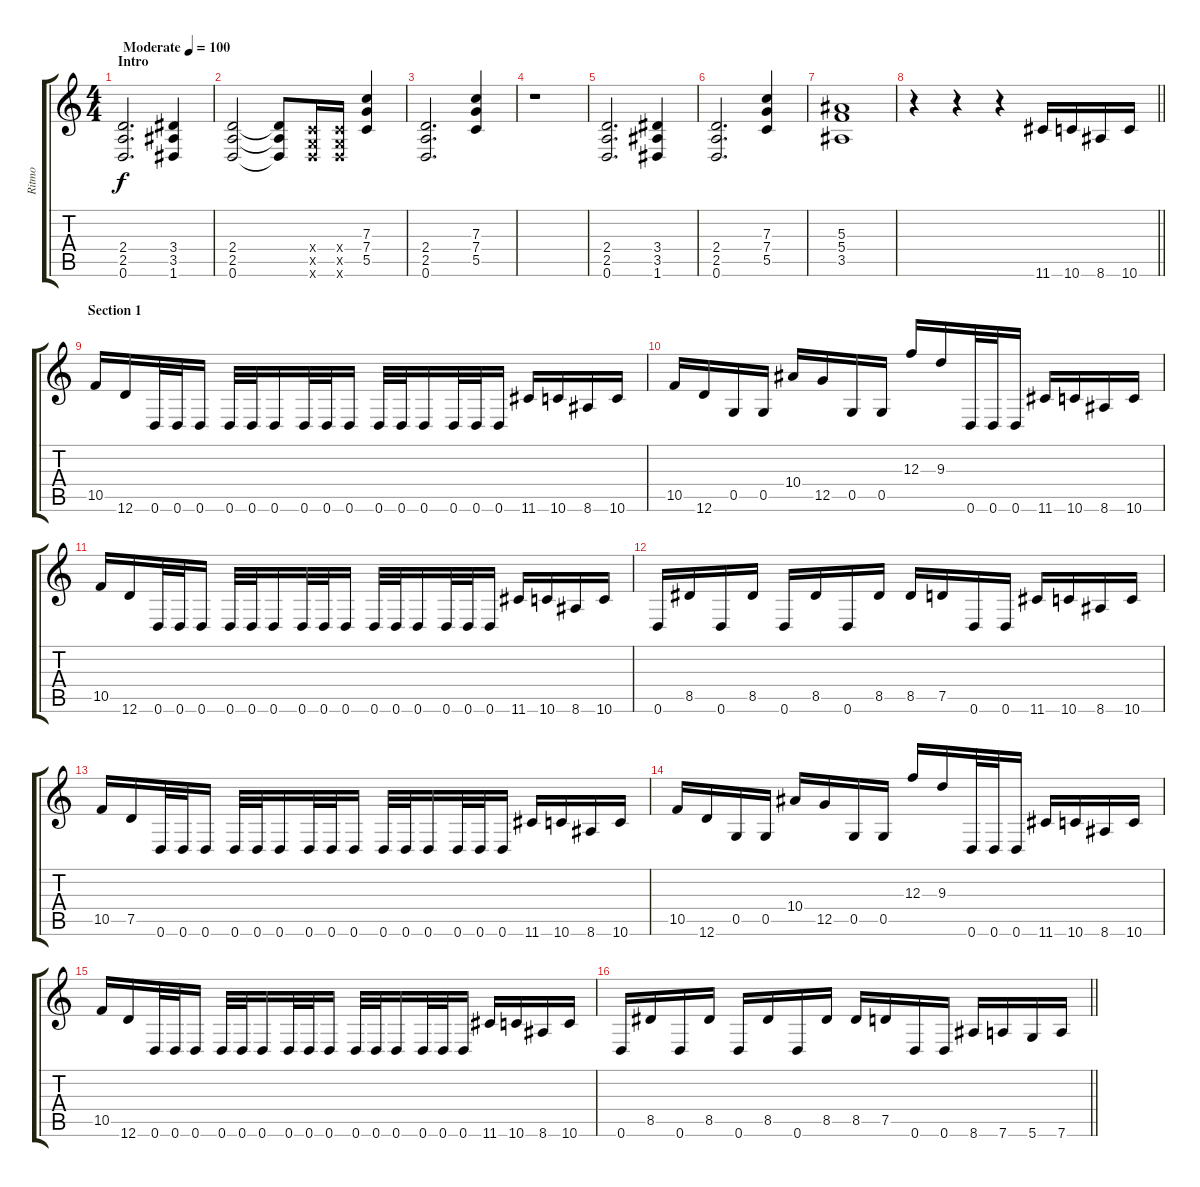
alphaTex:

\track ("Ritmo" "Ritmo") {instrument distortionguitar}
\staff {score tabs}
\tuning (D4 A3 F3 C3 G2 D2) {hide}
\ts (4 4)
\section ("" "Intro")
\tempo (100 "Moderate")
\clef g2
\ks c
(2.4 2.5 0.6).2{d dy f instrument distortionguitar} (3.4 3.5 1.6).4 |
(2.4 2.5 0.6).2 (2.4{t} 2.5{t} 0.6{t}).8 (0.4{x} 0.5{x} 0.6{x}).16 (0.4{x} 0.5{x} 0.6{x}).16 (7.3 7.4 5.5).4 |
(2.4 2.5 0.6).2{d} (7.3 7.4 5.5).4 |
r.1 |
(2.4 2.5 0.6).2{d} (3.4 3.5 1.6).4 |
(2.4 2.5 0.6).2{d} (7.3 7.4 5.5).4 |
(5.3 5.4 3.5).1 |
\barLineRight lightlight
r.4 r.4 r.4 11.6.16 10.6.16 8.6.16 10.6.16 |
\section ("" "Section 1")
10.5.16 12.6.16 0.6.32 0.6.32 0.6.16 0.6.32 0.6.32 0.6.16 0.6.32 0.6.32 0.6.16 0.6.32 0.6.32 0.6.16 0.6.32 0.6.32 0.6.16 11.6.16 10.6.16 8.6.16 10.6.16 |
10.5.16 12.6.16 0.5.16 0.5.16 10.4.16 12.5.16 0.5.16 0.5.16 12.3.16 9.3.16 0.6.32 0.6.32 0.6.16 11.6.16 10.6.16 8.6.16 10.6.16 |
10.5.16 12.6.16 0.6.32 0.6.32 0.6.16 0.6.32 0.6.32 0.6.16 0.6.32 0.6.32 0.6.16 0.6.32 0.6.32 0.6.16 0.6.32 0.6.32 0.6.16 11.6.16 10.6.16 8.6.16 10.6.16 |
0.6.16 8.5.16 0.6.16 8.5.16 0.6.16 8.5.16 0.6.16 8.5.16 8.5.16 7.5.16 0.6.16 0.6.16 11.6.16 10.6.16 8.6.16 10.6.16 |
10.5.16 7.5.16 0.6.32 0.6.32 0.6.16 0.6.32 0.6.32 0.6.16 0.6.32 0.6.32 0.6.16 0.6.32 0.6.32 0.6.16 0.6.32 0.6.32 0.6.16 11.6.16 10.6.16 8.6.16 10.6.16 |
10.5.16 12.6.16 0.5.16 0.5.16 10.4.16 12.5.16 0.5.16 0.5.16 12.3.16 9.3.16 0.6.32 0.6.32 0.6.16 11.6.16 10.6.16 8.6.16 10.6.16 |
10.5.16 12.6.16 0.6.32 0.6.32 0.6.16 0.6.32 0.6.32 0.6.16 0.6.32 0.6.32 0.6.16 0.6.32 0.6.32 0.6.16 0.6.32 0.6.32 0.6.16 11.6.16 10.6.16 8.6.16 10.6.16 |
\barLineRight lightlight
0.6.16 8.5.16 0.6.16 8.5.16 0.6.16 8.5.16 0.6.16 8.5.16 8.5.16 7.5.16 0.6.16 0.6.16 8.6.16 7.6.16 5.6.16 7.6.16
